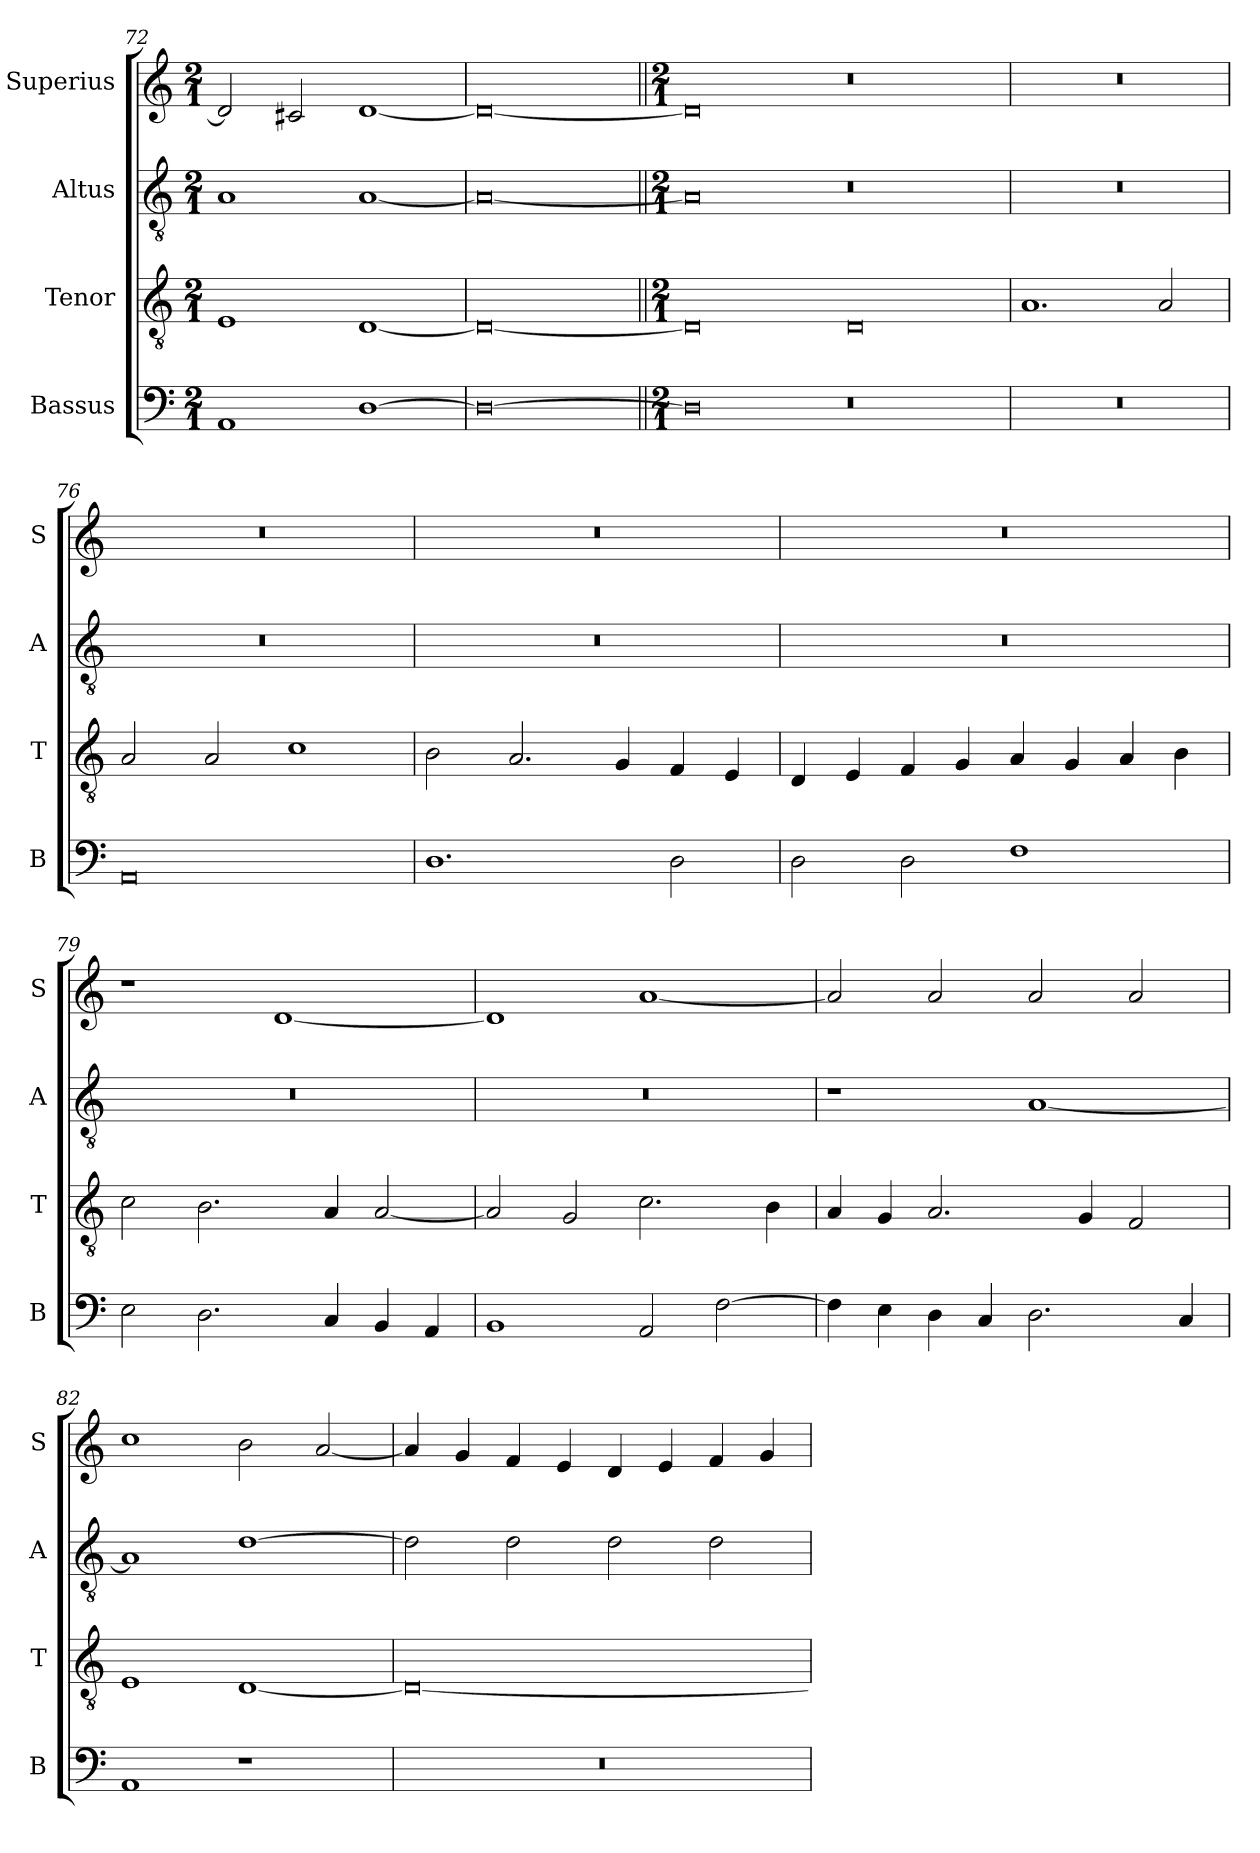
**kern	**kern	**kern	**kern
*part4	*part3	*part2	*part1
*staff4	*staff3	*staff2	*staff1
*I"Bassus	*I"Tenor	*I"Altus	*I"Superius
*I'B	*I'T	*I'A	*I'S
*clefF4	*clefGv2	*clefGv2	*clefG2
*k[]	*k[]	*k[]	*k[]
*C:	*C:	*C:	*C:
*M2/1	*M2/1	*M2/1	*M2/1
=72	=72	=72	=72
1AA	1E	1A	2d]
.	.	.	2c#X
[1D	[1D	[1A	[1d
=73	=73	=73	=73
0D_	0D_	0A_	0d_
=74||	=74||	=74||	=74||
*M2/1	*M2/1	*M2/1	*M2/1
0D]	0D]	0A]	0d]
0r	0D	0r	0r
=75	=75	=75	=75
0r	1.A	0r	0r
.	2A	.	.
=76	=76	=76	=76
0AA	2A	0r	0r
.	2A	.	.
.	1c	.	.
=77	=77	=77	=77
1.D	2B	0r	0r
.	2.A	.	.
.	4G	.	.
2D	4F	.	.
.	4E	.	.
=78	=78	=78	=78
2D	4D	0r	0r
.	4E	.	.
2D	4F	.	.
.	4G	.	.
1F	4A	.	.
.	4G	.	.
.	4A	.	.
.	4B	.	.
=79	=79	=79	=79
2E	2c	0r	1r
2.D	2.B	.	.
.	.	.	[1d
4C	4A	.	.
4BB	[2A	.	.
4AA	.	.	.
=80	=80	=80	=80
1BB	2A]	0r	1d]
.	2G	.	.
2AA	2.c	.	[1a
[2F	.	.	.
.	4B	.	.
=81	=81	=81	=81
4F]	4A	1r	2a]
4E	4G	.	.
4D	2.A	.	2a
4C	.	.	.
2.D	.	[1A	2a
.	4G	.	.
.	2F	.	2a
4C	.	.	.
=82	=82	=82	=82
1AA	1E	1A]	1cc
1r	[1D	[1d	2b
.	.	.	[2a
=83	=83	=83	=83
0r	0D_	2d]	4a]
.	.	.	4g
.	.	2d	4f
.	.	.	4e
.	.	2d	4d
.	.	.	4e
.	.	2d	4f
.	.	.	4g
=	=	=	=
*-	*-	*-	*-
